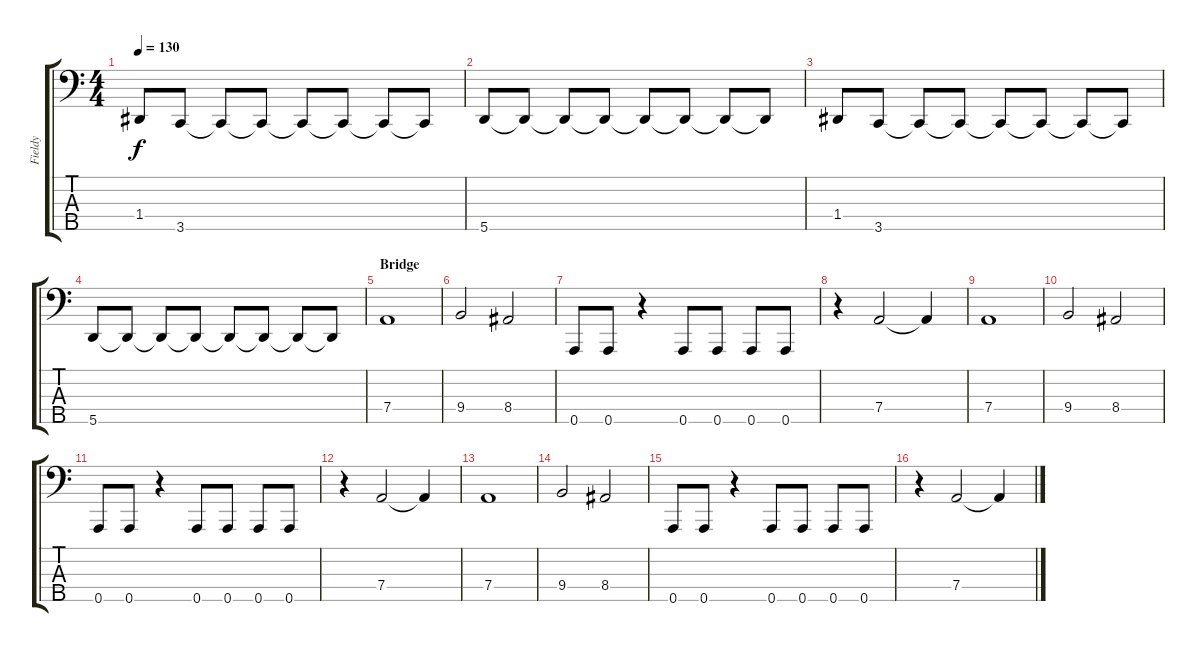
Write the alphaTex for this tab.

\track ("Fieldy" "Fieldy") {instrument electricbassfinger}
\staff {score tabs}
\tuning (F2 C2 G1 D1 A0) {hide}
\ts (4 4)
\tempo 130
\clef f4
\ks c
1.4.8{dy f} 3.5.8 3.5{t}.8 3.5{t}.8 3.5{t}.8 3.5{t}.8 3.5{t}.8 3.5{t}.8 |
5.5.8 5.5{t}.8 5.5{t}.8 5.5{t}.8 5.5{t}.8 5.5{t}.8 5.5{t}.8 5.5{t}.8 |
1.4.8 3.5.8 3.5{t}.8 3.5{t}.8 3.5{t}.8 3.5{t}.8 3.5{t}.8 3.5{t}.8 |
5.5.8 5.5{t}.8 5.5{t}.8 5.5{t}.8 5.5{t}.8 5.5{t}.8 5.5{t}.8 5.5{t}.8 |
\section ("" "Bridge")
7.4.1 |
9.4.2 8.4.2 |
0.5.8 0.5.8 r.4 0.5.8 0.5.8 0.5.8 0.5.8 |
r.4 7.4.2 7.4{t}.4 |
7.4.1 |
9.4.2 8.4.2 |
0.5.8 0.5.8 r.4 0.5.8 0.5.8 0.5.8 0.5.8 |
r.4 7.4.2 7.4{t}.4 |
7.4.1 |
9.4.2 8.4.2 |
0.5.8 0.5.8 r.4 0.5.8 0.5.8 0.5.8 0.5.8 |
r.4 7.4.2 7.4{t}.4
